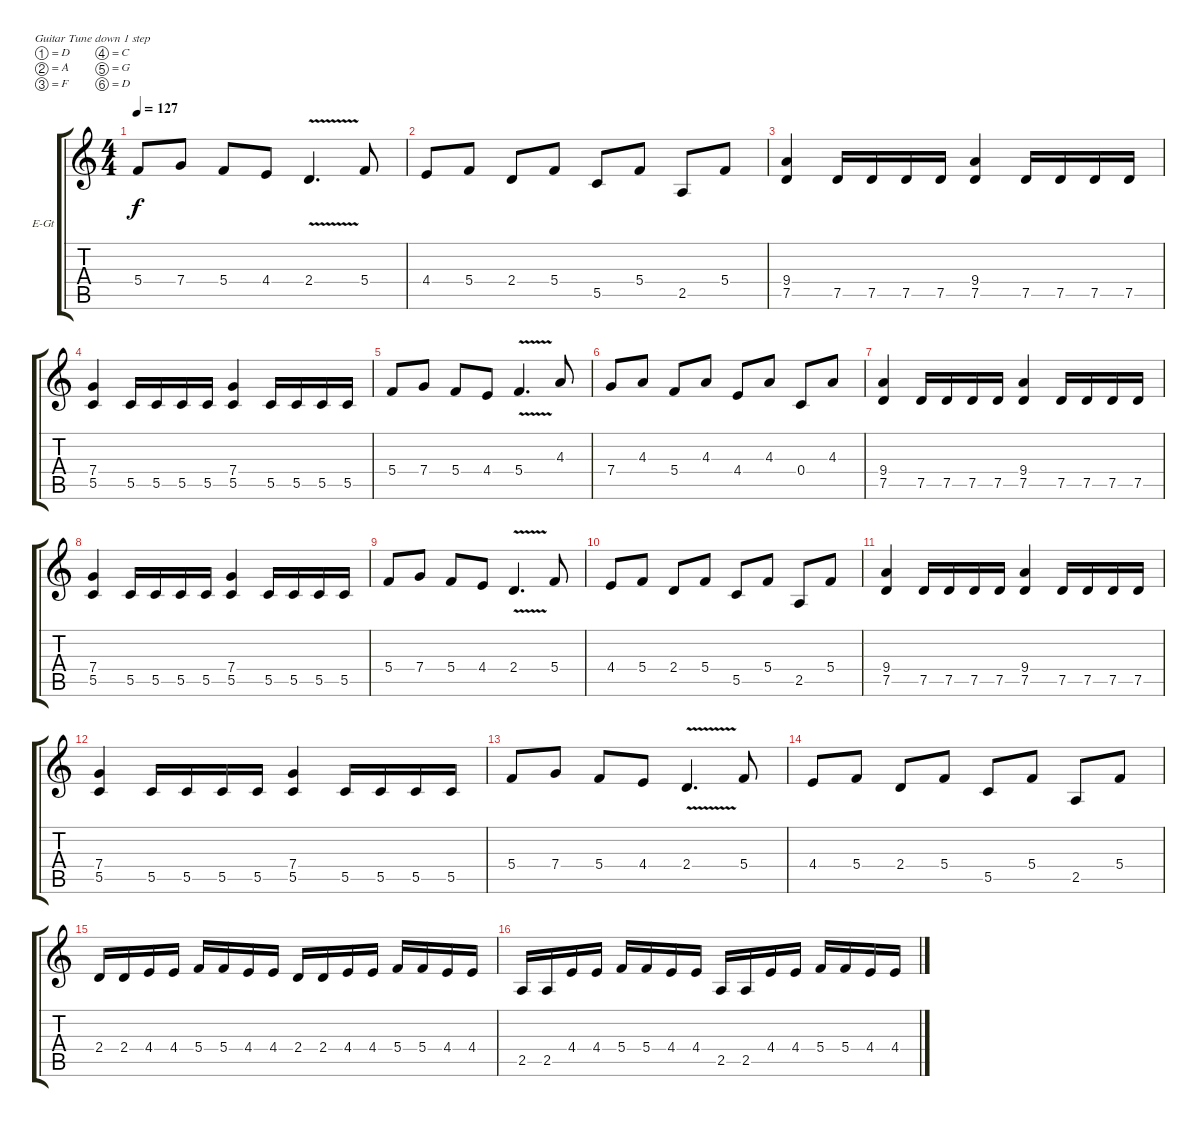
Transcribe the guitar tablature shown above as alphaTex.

\bracketExtendMode groupsimilarinstruments
\firstSystemTrackNameOrientation horizontal
\otherSystemsTrackNameOrientation horizontal
\track ("Solo guitar" "E-Gt") {instrument distortionguitar}
\staff {score tabs}
\tuning (D4 A3 F3 C3 G2 D2)
\ts (4 4)
\tempo 127
\clef g2
\ks c
5.4.8{dy f} 7.4.8 5.4.8 4.4.8 2.4{v}.4{d} 5.4.8 |
4.4.8 5.4.8 2.4.8 5.4.8 5.5.8 5.4.8 2.5.8 5.4.8 |
(9.4 7.5).4 7.5.16 7.5.16 7.5.16 7.5.16 (9.4 7.5).4 7.5.16 7.5.16 7.5.16 7.5.16 |
(7.4 5.5).4 5.5.16 5.5.16 5.5.16 5.5.16 (7.4 5.5).4 5.5.16 5.5.16 5.5.16 5.5.16 |
5.4.8 7.4.8 5.4.8 4.4.8 5.4{v}.4{d} 4.3.8 |
7.4.8 4.3.8 5.4.8 4.3.8 4.4.8 4.3.8 0.4.8 4.3.8 |
(9.4 7.5).4 7.5.16 7.5.16 7.5.16 7.5.16 (9.4 7.5).4 7.5.16 7.5.16 7.5.16 7.5.16 |
(7.4 5.5).4 5.5.16 5.5.16 5.5.16 5.5.16 (7.4 5.5).4 5.5.16 5.5.16 5.5.16 5.5.16 |
5.4.8 7.4.8 5.4.8 4.4.8 2.4{v}.4{d} 5.4.8 |
4.4.8 5.4.8 2.4.8 5.4.8 5.5.8 5.4.8 2.5.8 5.4.8 |
(9.4 7.5).4 7.5.16 7.5.16 7.5.16 7.5.16 (9.4 7.5).4 7.5.16 7.5.16 7.5.16 7.5.16 |
(7.4 5.5).4 5.5.16 5.5.16 5.5.16 5.5.16 (7.4 5.5).4 5.5.16 5.5.16 5.5.16 5.5.16 |
5.4.8 7.4.8 5.4.8 4.4.8 2.4{v}.4{d} 5.4.8 |
4.4.8 5.4.8 2.4.8 5.4.8 5.5.8 5.4.8 2.5.8 5.4.8 |
2.4.16 2.4.16 4.4.16 4.4.16 5.4.16 5.4.16 4.4.16 4.4.16 2.4.16 2.4.16 4.4.16 4.4.16 5.4.16 5.4.16 4.4.16 4.4.16 |
2.5.16 2.5.16 4.4.16 4.4.16 5.4.16 5.4.16 4.4.16 4.4.16 2.5.16 2.5.16 4.4.16 4.4.16 5.4.16 5.4.16 4.4.16 4.4.16
